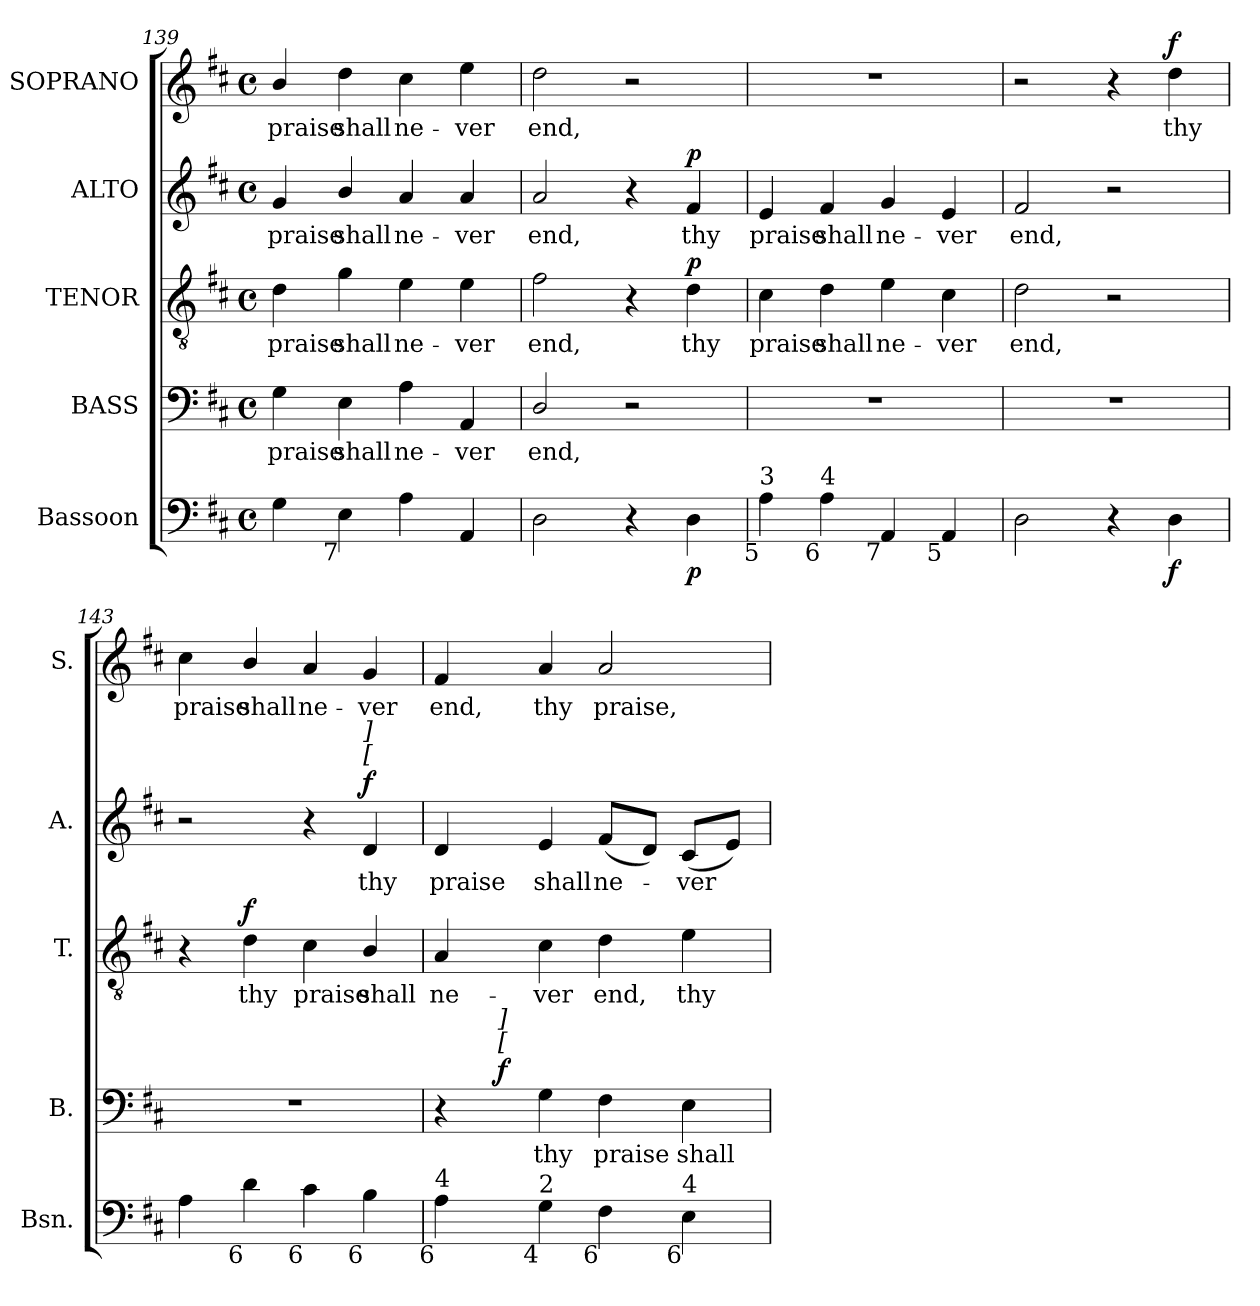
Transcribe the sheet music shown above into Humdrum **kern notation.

**kern	**dynam	**kern	**text	**dynam	**kern	**text	**dynam	**kern	**text	**dynam	**kern	**text	**dynam
*part5	*part5	*part4	*part4	*part4	*part3	*part3	*part3	*part2	*part2	*part2	*part1	*part1	*part1
*staff5	*staff5	*staff4	*staff4	*staff4	*staff3	*staff3	*staff3	*staff2	*staff2	*staff2	*staff1	*staff1	*staff1
*I"Bassoon	*	*I"BASS	*	*	*I"TENOR	*	*	*I"ALTO	*	*	*I"SOPRANO	*	*
*I'Bsn.	*	*I'B.	*	*	*I'T.	*	*	*I'A.	*	*	*I'S.	*	*
*clefF4	*	*clefF4	*	*	*clefGv2	*	*	*clefG2	*	*	*clefG2	*	*
*	*	*	*	*	*ITrd7c12	*	*	*	*	*	*	*	*
*k[f#c#]	*	*k[f#c#]	*	*	*k[f#c#]	*	*	*k[f#c#]	*	*	*k[f#c#]	*	*
*D:	*	*D:	*	*	*D:	*	*	*D:	*	*	*D:	*	*
*M4/4	*	*M4/4	*	*	*M4/4	*	*	*M4/4	*	*	*M4/4	*	*
*met(c)	*	*met(c)	*	*	*met(c)	*	*	*met(c)	*	*	*met(c)	*	*
=139	=139	=139	=139	=139	=139	=139	=139	=139	=139	=139	=139	=139	=139
!	!	!	!LO:LY:b:color=#000000	!	!	!	!	!	!	!	!	!	!
!	!	!	!	!	!	!LO:LY:b:color=#000000	!	!	!	!	!	!	!
!	!	!	!	!	!	!	!	!	!LO:LY:b:color=#000000	!	!	!	!
!	!	!	!	!	!	!	!	!	!	!	!	!LO:LY:b:color=#000000	!
4Gi\	.	4Gi\	praise	.	4Di\	praise	.	4gi/	praise	.	4bi/	praise	.
!	!	!	!LO:LY:b:color=#000000	!	!	!	!	!	!	!	!	!	!
!	!	!	!	!	!	!LO:LY:b:color=#000000	!	!	!	!	!	!	!
!	!	!	!	!	!	!	!	!	!LO:LY:b:color=#000000	!	!	!	!
!LO:TX:b:rj:t=7	!	!	!	!	!	!	!	!	!	!	!	!	!
!	!	!	!	!	!	!	!	!	!	!	!	!LO:LY:b:color=#000000	!
4Ei\	.	4Ei\	shall	.	4Gi\	shall	.	4bi/	shall	.	4ddi\	shall	.
!	!	!	!LO:LY:b:color=#000000	!	!	!	!	!	!	!	!	!	!
!	!	!	!	!	!	!LO:LY:b:color=#000000	!	!	!	!	!	!	!
!	!	!	!	!	!	!	!	!	!LO:LY:b:color=#000000	!	!	!	!
!	!	!	!	!	!	!	!	!	!	!	!	!LO:LY:b:color=#000000	!
4Ai\	.	4Ai\	ne-	.	4Ei\	ne-	.	4ai/	ne-	.	4cc#i\	ne-	.
!	!	!	!LO:LY:b:color=#000000	!	!	!	!	!	!	!	!	!	!
!	!	!	!	!	!	!LO:LY:b:color=#000000	!	!	!	!	!	!	!
!	!	!	!	!	!	!	!	!	!LO:LY:b:color=#000000	!	!	!	!
!	!	!	!	!	!	!	!	!	!	!	!	!LO:LY:b:color=#000000	!
4AAi/	.	4AAi/	-ver	.	4Ei\	-ver	.	4ai/	-ver	.	4eei\	-ver	.
=140	=140	=140	=140	=140	=140	=140	=140	=140	=140	=140	=140	=140	=140
!	!	!	!LO:LY:b:color=#000000	!	!	!	!	!	!	!	!	!	!
!	!	!	!	!	!	!LO:LY:b:color=#000000	!	!	!	!	!	!	!
!	!	!	!	!	!	!	!	!	!LO:LY:b:color=#000000	!	!	!	!
!	!	!	!	!	!	!	!	!	!	!	!	!LO:LY:b:color=#000000	!
2Di\	.	2Di/	end,	.	2F#i\	end,	.	2ai/	end,	.	2ddi\	end,	.
4r	.	2r	.	.	4r	.	.	4r	.	.	2r	.	.
!	!	!	!	!	!	!LO:LY:b:color=#000000	!	!	!	!	!	!	!
!	!	!	!	!	!	!	!	!	!LO:LY:b:color=#000000	!	!	!	!
4Di\	p	.	.	.	4Di\	thy	p	4f#i/	thy	p	.	.	.
=141	=141	=141	=141	=141	=141	=141	=141	=141	=141	=141	=141	=141	=141
!	!	!	!	!	!	!LO:LY:b:color=#000000	!	!	!	!	!	!	!
!LO:TX:b:rj:t=5	!	!	!	!	!	!	!	!	!	!	!	!	!
!LO:TX:t=3	!	!	!	!	!	!	!	!	!	!	!	!	!
!	!	!	!	!	!	!	!	!	!LO:LY:b:color=#000000	!	!	!	!
4Ai\	.	1r	.	.	4C#i\	praise	.	4ei/	praise	.	1r	.	.
!	!	!	!	!	!	!LO:LY:b:color=#000000	!	!	!	!	!	!	!
!LO:TX:b:rj:t=6	!	!	!	!	!	!	!	!	!	!	!	!	!
!LO:TX:t=4	!	!	!	!	!	!	!	!	!	!	!	!	!
!	!	!	!	!	!	!	!	!	!LO:LY:b:color=#000000	!	!	!	!
4Ai\	.	.	.	.	4Di\	shall	.	4f#i/	shall	.	.	.	.
!	!	!	!	!	!	!LO:LY:b:color=#000000	!	!	!	!	!	!	!
!LO:TX:b:rj:t=7	!	!	!	!	!	!	!	!	!	!	!	!	!
!	!	!	!	!	!	!	!	!	!LO:LY:b:color=#000000	!	!	!	!
4AAi/	.	.	.	.	4Ei\	ne-	.	4gi/	ne-	.	.	.	.
!	!	!	!	!	!	!LO:LY:b:color=#000000	!	!	!	!	!	!	!
!LO:TX:b:rj:t=5	!	!	!	!	!	!	!	!	!	!	!	!	!
!	!	!	!	!	!	!	!	!	!LO:LY:b:color=#000000	!	!	!	!
4AAi/	.	.	.	.	4C#i\	-ver	.	4ei/	-ver	.	.	.	.
=142	=142	=142	=142	=142	=142	=142	=142	=142	=142	=142	=142	=142	=142
!	!	!	!	!	!	!LO:LY:b:color=#000000	!	!	!	!	!	!	!
!	!	!	!	!	!	!	!	!	!LO:LY:b:color=#000000	!	!	!	!
2Di\	.	1r	.	.	2Di\	end,	.	2f#i/	end,	.	2r	.	.
4r	.	.	.	.	2r	.	.	2r	.	.	4r	.	.
!	!	!	!	!	!	!	!	!	!	!	!	!LO:LY:b:color=#000000	!
4Di\	f	.	.	.	.	.	.	.	.	.	4ddi\	thy	f
=143	=143	=143	=143	=143	=143	=143	=143	=143	=143	=143	=143	=143	=143
!	!	!	!	!	!	!	!	!	!	!	!	!LO:LY:b:color=#000000	!
4Ai\	.	1r	.	.	4r	.	.	2r	.	.	4cc#i\	praise	.
!	!	!	!	!	!	!LO:LY:b:color=#000000	!	!	!	!	!	!	!
!LO:TX:b:rj:t=6	!	!	!	!	!	!	!	!	!	!	!	!	!
!	!	!	!	!	!	!	!	!	!	!	!	!LO:LY:b:color=#000000	!
4di\	.	.	.	.	4Di\	thy	f	.	.	.	4bi/	shall	.
!	!	!	!	!	!	!LO:LY:b:color=#000000	!	!	!	!	!	!	!
!LO:TX:b:rj:t=6	!	!	!	!	!	!	!	!	!	!	!	!	!
!	!	!	!	!	!	!	!	!	!	!	!	!LO:LY:b:color=#000000	!
4c#i\	.	.	.	.	4C#i\	praise	.	4r	.	.	4ai/	ne-	.
!	!	!	!	!	!	!LO:LY:b:color=#000000	!	!	!	!	!	!	!
!	!	!	!	!	!	!	!	!	!LO:LY:b:color=#000000	!	!	!	!
!	!	!	!	!	!	!	!	!LO:TX:a:i:t=[	!	!	!	!	!
!	!	!	!	!	!	!	!	!LO:TX:a:i:t=]	!	!	!	!	!
!LO:TX:b:rj:t=6	!	!	!	!	!	!	!	!	!	!	!	!	!
!	!	!	!	!	!	!	!	!	!	!	!	!LO:LY:b:color=#000000	!
4Bi\	.	.	.	.	4BBi/	shall	.	4di/	thy	f	4gi/	-ver	.
!!LO:LB:g=z
=144	=144	=144	=144	=144	=144	=144	=144	=144	=144	=144	=144	=144	=144
!	!	!	!	!	!	!LO:LY:b:color=#000000	!	!	!	!	!	!	!
!	!	!	!	!	!	!	!	!	!LO:LY:b:color=#000000	!	!	!	!
!LO:TX:b:rj:t=6	!	!	!	!	!	!	!	!	!	!	!	!	!
!LO:TX:t=4	!	!	!	!	!	!	!	!	!	!	!	!	!
!	!	!	!	!	!	!	!	!	!	!	!	!LO:LY:b:color=#000000	!
*	*	*^	*	*	*	*	*	*	*	*	*	*	*
4Ai\	.	4r	16ryy	.	.	4AAi/	ne-	.	4di/	praise	.	4f#i/	end,	.
.	.	.	32ryy	.	.	.	.	.	.	.	.	.	.	.
.	.	.	64ryy	.	.	.	.	.	.	.	.	.	.	.
.	.	.	128ryy	.	.	.	.	.	.	.	.	.	.	.
.	.	.	512ryy	.	.	.	.	.	.	.	.	.	.	.
!	!	!	!LO:TX:a:i:t=[	!	!	!	!	!	!	!	!	!	!	!
!	!	!	!LO:TX:a:i:t=]	!	!	!	!	!	!	!	!	!	!	!
.	.	.	2ryy	.	f	.	.	.	.	.	.	.	.	.
!	!	!	!	!LO:LY:b:color=#000000	!	!	!	!	!	!	!	!	!	!
!	!	!	!	!	!	!	!LO:LY:b:color=#000000	!	!	!	!	!	!	!
!	!	!	!	!	!	!	!	!	!	!LO:LY:b:color=#000000	!	!	!	!
!LO:TX:b:rj:t=4	!	!	!	!	!	!	!	!	!	!	!	!	!	!
!LO:TX:t=2	!	!	!	!	!	!	!	!	!	!	!	!	!	!
!	!	!	!	!	!	!	!	!	!	!	!	!	!LO:LY:b:color=#000000	!
4Gi\	.	4Gi\	.	thy	.	4C#i\	-ver	.	4ei/	shall	.	4ai/	thy	.
!	!	!	!	!LO:LY:b:color=#000000	!	!	!	!	!	!	!	!	!	!
!	!	!	!	!	!	!	!LO:LY:b:color=#000000	!	!	!	!	!	!	!
!	!	!	!	!	!	!	!	!	!	!LO:LY:b:color=#000000	!	!	!	!
!LO:TX:b:rj:t=6	!	!	!	!	!	!	!	!	!	!	!	!	!	!
!	!	!	!	!	!	!	!	!	!	!	!	!	!LO:LY:b:color=#000000	!
4F#i\	.	4F#i\	.	praise	.	4Di\	end,	.	(8f#i/L	ne-	.	2ai/	praise,	.
.	.	.	4ryy	.	.	.	.	.	.	.	.	.	.	.
.	.	.	.	.	.	.	.	.	8di/J)	.	.	.	.	.
!	!	!	!	!LO:LY:b:color=#000000	!	!	!	!	!	!	!	!	!	!
!	!	!	!	!	!	!	!LO:LY:b:color=#000000	!	!	!	!	!	!	!
!LO:TX:b:rj:t=6	!	!	!	!	!	!	!	!	!	!	!	!	!	!
!LO:TX:t=4	!	!	!	!	!	!	!	!	!	!	!	!	!	!
!	!	!	!	!	!	!	!	!	!	!LO:LY:b:color=#000000	!	!	!	!
4Ei\	.	4Ei\	.	shall	.	4Ei\	thy	.	(8c#i/L	-ver	.	.	.	.
.	.	.	8ryy	.	.	.	.	.	.	.	.	.	.	.
.	.	.	.	.	.	.	.	.	8ei/J)	.	.	.	.	.
.	.	.	256.ryy	.	.	.	.	.	.	.	.	.	.	.
*	*	*v	*v	*	*	*	*	*	*	*	*	*	*	*
=	=	=	=	=	=	=	=	=	=	=	=	=	=
*-	*-	*-	*-	*-	*-	*-	*-	*-	*-	*-	*-	*-	*-
